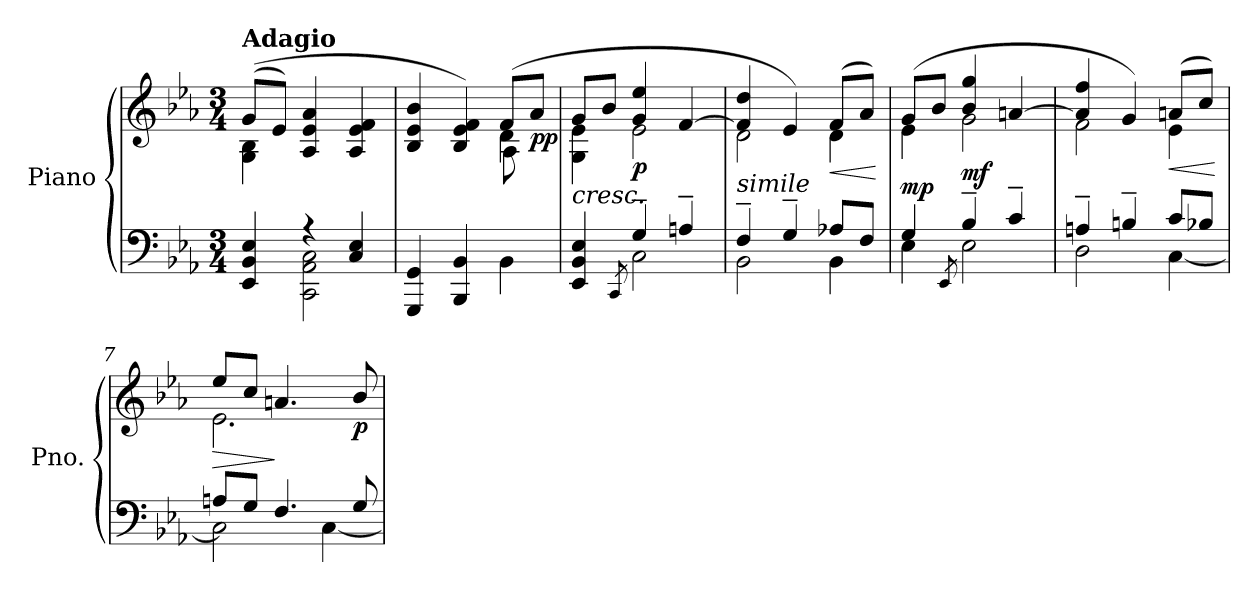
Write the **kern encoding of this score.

**kern	**kern	**dynam
*part1	*part1	*part1
*staff2	*staff1	*staff1/2
*I"Piano	*	*
*I'Pno.	*	*
*clefF4	*clefG2	*
*k[b-e-a-]	*k[b-e-a-]	*
*M3/4	*M3/4	*
*MM52	*MM52	*
=1	=1	=1
*^	*^	*
!	!	!LO:TX:a:B:t=Adagio	!	!
!	!	!	!	!LO:DY:a=2
4EE-/ 4BB-/ 4E-/	4rEEyy	((8g/L	4G\ 4B-\	other-dynamics
.	.	8e-/J)	.	.
4r	2CC\ 2AA-\ 2C\	4A-/ 4e-/ 4a-/	2reeeyy	.
4C/ 4E-/	.	4A-/ 4e-/ 4f/	.	.
=2	=2	=2	=2	=2
*	*	*	*^	*
4GGG/ 4GG/	4reyy	4B-/ 4e-/ 4b-/	4reeeyy	2ryy	.
4BBB-/ 4BB-/	4reyy	4B-/ 4e-/ 4f/)	4reeeyy	.	.
4BB-\	8ryy	(8f/L	4d\	8A-\L	.
!	!	!	!	!	!LO:DY:b
.	8F/J	8a-/J	.	8ryy	pp
=3	=3	=3	=3	=3	=3
!	!	!	!	!	!LO:HP:b
*	*	*	*v	*v	*
4EE-/ 4BB-/ 4E-/	4rgyy	8g/L	4G\ 4e-\	<
.	.	8b-/J	.	.
.	8qCC/	.	.	.
!	!	!	!	!LO:DY:b
4G~/	2C\	4g/ 4ee-/	2e-\	p
4An~/	.	[4f/	.	.
*v	*v	*	*	*
*	*v	*v	*
.	.	[
=4	=4	=4
*^	*^	*
!LO:TX:a:i:t=simile	!	!	!	!
4F~/	2BB-\	4f/] 4dd/	2d\	.
4G~/	.	4e-/)	.	.
!	!	!	!	!LO:HP:b
8A-X/L	4BB-\	(8f/L	4d\	<
8F/J	.	8a-/J)	.	.
*v	*v	*	*	*
*	*v	*v	*
.	.	[
!!LO:LB:g=z
=5	=5	=5
*^	*^	*
!	!	!	!	!LO:DY:a=2
4G/	4E-\	(8g/L	4e-\	mp
.	.	8b-/J	.	.
.	8qEE-/	.	.	.
!	!	!	!	!LO:DY:a=2
4B-~/	2E-\	4b-/ 4gg/	2g\	mf
4c~/	.	[4an/	.	.
=6	=6	=6	=6	=6
4An~/	2D\	4a/] 4ff/	2f\	.
4Bn~/	.	4g/)	.	.
!	!	!	!	!LO:HP:b
8c/L	[4C\	(8an/L	4e-\	<
8B-X/J	.	8cc/J)	.	.
*v	*v	*	*	*
*	*v	*v	*
.	.	[
=7	=7	=7
*^	*	*
!	!	!	!LO:HP:b
*	*	*^	*
8An/L	2C\]	8ee-/L	2.e-\	>
8G/J	.	8cc/J	.	.
4.F/	.	4.an/	.	]
.	[4C\	.	.	.
!	!	!	!	!LO:DY:b
8G/	.	8b-/	.	p
*v	*v	*	*	*
*	*v	*v	*
=	=	=
*-	*-	*-
